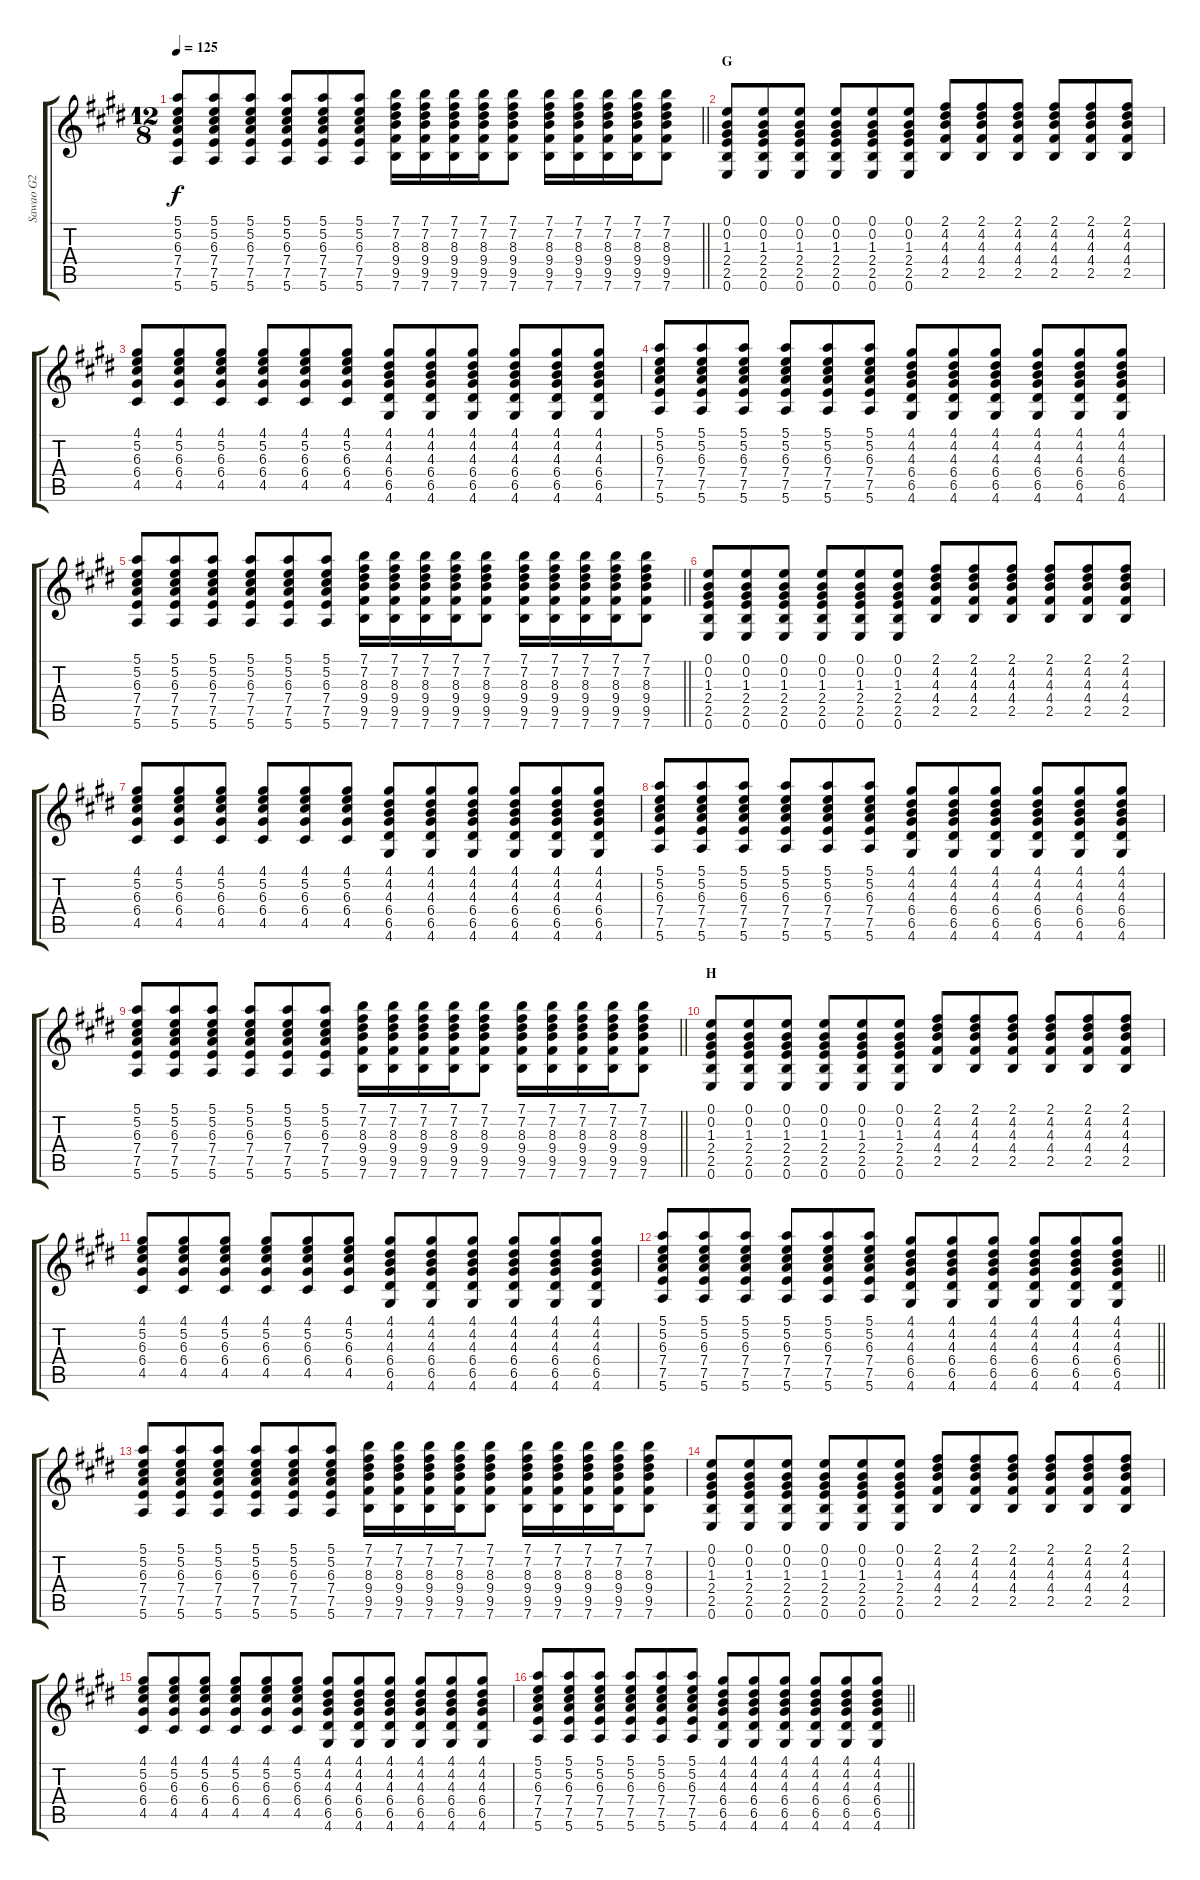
\track ("Sawao G2" "Sawao G2") {instrument distortionguitar}
\staff {score tabs}
\tuning (E4 B3 G3 D3 A2 E2) {hide}
\ts (12 8)
\tempo 125
\clef g2
\barLineRight lightlight
\ks e
(5.1 5.2 6.3 7.4 7.5 5.6).8{dy f} (5.1 5.2 6.3 7.4 7.5 5.6).8 (5.1 5.2 6.3 7.4 7.5 5.6).8 (5.1 5.2 6.3 7.4 7.5 5.6).8 (5.1 5.2 6.3 7.4 7.5 5.6).8 (5.1 5.2 6.3 7.4 7.5 5.6).8 (7.1 7.2 8.3 9.4 9.5 7.6).16 (7.1 7.2 8.3 9.4 9.5 7.6).16 (7.1 7.2 8.3 9.4 9.5 7.6).16 (7.1 7.2 8.3 9.4 9.5 7.6).16 (7.1 7.2 8.3 9.4 9.5 7.6).8 (7.1 7.2 8.3 9.4 9.5 7.6).16 (7.1 7.2 8.3 9.4 9.5 7.6).16 (7.1 7.2 8.3 9.4 9.5 7.6).16 (7.1 7.2 8.3 9.4 9.5 7.6).16 (7.1 7.2 8.3 9.4 9.5 7.6).8 |
\section ("" "G")
(0.1 0.2 1.3 2.4 2.5 0.6).8 (0.1 0.2 1.3 2.4 2.5 0.6).8 (0.1 0.2 1.3 2.4 2.5 0.6).8 (0.1 0.2 1.3 2.4 2.5 0.6).8 (0.1 0.2 1.3 2.4 2.5 0.6).8 (0.1 0.2 1.3 2.4 2.5 0.6).8 (2.1 4.2 4.3 4.4 2.5).8 (2.1 4.2 4.3 4.4 2.5).8 (2.1 4.2 4.3 4.4 2.5).8 (2.1 4.2 4.3 4.4 2.5).8 (2.1 4.2 4.3 4.4 2.5).8 (2.1 4.2 4.3 4.4 2.5).8 |
(4.1 5.2 6.3 6.4 4.5).8 (4.1 5.2 6.3 6.4 4.5).8 (4.1 5.2 6.3 6.4 4.5).8 (4.1 5.2 6.3 6.4 4.5).8 (4.1 5.2 6.3 6.4 4.5).8 (4.1 5.2 6.3 6.4 4.5).8 (4.1 4.2 4.3 6.4 6.5 4.6).8 (4.1 4.2 4.3 6.4 6.5 4.6).8 (4.1 4.2 4.3 6.4 6.5 4.6).8 (4.1 4.2 4.3 6.4 6.5 4.6).8 (4.1 4.2 4.3 6.4 6.5 4.6).8 (4.1 4.2 4.3 6.4 6.5 4.6).8 |
(5.1 5.2 6.3 7.4 7.5 5.6).8 (5.1 5.2 6.3 7.4 7.5 5.6).8 (5.1 5.2 6.3 7.4 7.5 5.6).8 (5.1 5.2 6.3 7.4 7.5 5.6).8 (5.1 5.2 6.3 7.4 7.5 5.6).8 (5.1 5.2 6.3 7.4 7.5 5.6).8 (4.1 4.2 4.3 6.4 6.5 4.6).8 (4.1 4.2 4.3 6.4 6.5 4.6).8 (4.1 4.2 4.3 6.4 6.5 4.6).8 (4.1 4.2 4.3 6.4 6.5 4.6).8 (4.1 4.2 4.3 6.4 6.5 4.6).8 (4.1 4.2 4.3 6.4 6.5 4.6).8 |
\barLineRight lightlight
(5.1 5.2 6.3 7.4 7.5 5.6).8 (5.1 5.2 6.3 7.4 7.5 5.6).8 (5.1 5.2 6.3 7.4 7.5 5.6).8 (5.1 5.2 6.3 7.4 7.5 5.6).8 (5.1 5.2 6.3 7.4 7.5 5.6).8 (5.1 5.2 6.3 7.4 7.5 5.6).8 (7.1 7.2 8.3 9.4 9.5 7.6).16 (7.1 7.2 8.3 9.4 9.5 7.6).16 (7.1 7.2 8.3 9.4 9.5 7.6).16 (7.1 7.2 8.3 9.4 9.5 7.6).16 (7.1 7.2 8.3 9.4 9.5 7.6).8 (7.1 7.2 8.3 9.4 9.5 7.6).16 (7.1 7.2 8.3 9.4 9.5 7.6).16 (7.1 7.2 8.3 9.4 9.5 7.6).16 (7.1 7.2 8.3 9.4 9.5 7.6).16 (7.1 7.2 8.3 9.4 9.5 7.6).8 |
(0.1 0.2 1.3 2.4 2.5 0.6).8 (0.1 0.2 1.3 2.4 2.5 0.6).8 (0.1 0.2 1.3 2.4 2.5 0.6).8 (0.1 0.2 1.3 2.4 2.5 0.6).8 (0.1 0.2 1.3 2.4 2.5 0.6).8 (0.1 0.2 1.3 2.4 2.5 0.6).8 (2.1 4.2 4.3 4.4 2.5).8 (2.1 4.2 4.3 4.4 2.5).8 (2.1 4.2 4.3 4.4 2.5).8 (2.1 4.2 4.3 4.4 2.5).8 (2.1 4.2 4.3 4.4 2.5).8 (2.1 4.2 4.3 4.4 2.5).8 |
(4.1 5.2 6.3 6.4 4.5).8 (4.1 5.2 6.3 6.4 4.5).8 (4.1 5.2 6.3 6.4 4.5).8 (4.1 5.2 6.3 6.4 4.5).8 (4.1 5.2 6.3 6.4 4.5).8 (4.1 5.2 6.3 6.4 4.5).8 (4.1 4.2 4.3 6.4 6.5 4.6).8 (4.1 4.2 4.3 6.4 6.5 4.6).8 (4.1 4.2 4.3 6.4 6.5 4.6).8 (4.1 4.2 4.3 6.4 6.5 4.6).8 (4.1 4.2 4.3 6.4 6.5 4.6).8 (4.1 4.2 4.3 6.4 6.5 4.6).8 |
(5.1 5.2 6.3 7.4 7.5 5.6).8 (5.1 5.2 6.3 7.4 7.5 5.6).8 (5.1 5.2 6.3 7.4 7.5 5.6).8 (5.1 5.2 6.3 7.4 7.5 5.6).8 (5.1 5.2 6.3 7.4 7.5 5.6).8 (5.1 5.2 6.3 7.4 7.5 5.6).8 (4.1 4.2 4.3 6.4 6.5 4.6).8 (4.1 4.2 4.3 6.4 6.5 4.6).8 (4.1 4.2 4.3 6.4 6.5 4.6).8 (4.1 4.2 4.3 6.4 6.5 4.6).8 (4.1 4.2 4.3 6.4 6.5 4.6).8 (4.1 4.2 4.3 6.4 6.5 4.6).8 |
\barLineRight lightlight
(5.1 5.2 6.3 7.4 7.5 5.6).8 (5.1 5.2 6.3 7.4 7.5 5.6).8 (5.1 5.2 6.3 7.4 7.5 5.6).8 (5.1 5.2 6.3 7.4 7.5 5.6).8 (5.1 5.2 6.3 7.4 7.5 5.6).8 (5.1 5.2 6.3 7.4 7.5 5.6).8 (7.1 7.2 8.3 9.4 9.5 7.6).16 (7.1 7.2 8.3 9.4 9.5 7.6).16 (7.1 7.2 8.3 9.4 9.5 7.6).16 (7.1 7.2 8.3 9.4 9.5 7.6).16 (7.1 7.2 8.3 9.4 9.5 7.6).8 (7.1 7.2 8.3 9.4 9.5 7.6).16 (7.1 7.2 8.3 9.4 9.5 7.6).16 (7.1 7.2 8.3 9.4 9.5 7.6).16 (7.1 7.2 8.3 9.4 9.5 7.6).16 (7.1 7.2 8.3 9.4 9.5 7.6).8 |
\section ("" "H")
(0.1 0.2 1.3 2.4 2.5 0.6).8 (0.1 0.2 1.3 2.4 2.5 0.6).8 (0.1 0.2 1.3 2.4 2.5 0.6).8 (0.1 0.2 1.3 2.4 2.5 0.6).8 (0.1 0.2 1.3 2.4 2.5 0.6).8 (0.1 0.2 1.3 2.4 2.5 0.6).8 (2.1 4.2 4.3 4.4 2.5).8 (2.1 4.2 4.3 4.4 2.5).8 (2.1 4.2 4.3 4.4 2.5).8 (2.1 4.2 4.3 4.4 2.5).8 (2.1 4.2 4.3 4.4 2.5).8 (2.1 4.2 4.3 4.4 2.5).8 |
(4.1 5.2 6.3 6.4 4.5).8 (4.1 5.2 6.3 6.4 4.5).8 (4.1 5.2 6.3 6.4 4.5).8 (4.1 5.2 6.3 6.4 4.5).8 (4.1 5.2 6.3 6.4 4.5).8 (4.1 5.2 6.3 6.4 4.5).8 (4.1 4.2 4.3 6.4 6.5 4.6).8 (4.1 4.2 4.3 6.4 6.5 4.6).8 (4.1 4.2 4.3 6.4 6.5 4.6).8 (4.1 4.2 4.3 6.4 6.5 4.6).8 (4.1 4.2 4.3 6.4 6.5 4.6).8 (4.1 4.2 4.3 6.4 6.5 4.6).8 |
\barLineRight lightlight
(5.1 5.2 6.3 7.4 7.5 5.6).8 (5.1 5.2 6.3 7.4 7.5 5.6).8 (5.1 5.2 6.3 7.4 7.5 5.6).8 (5.1 5.2 6.3 7.4 7.5 5.6).8 (5.1 5.2 6.3 7.4 7.5 5.6).8 (5.1 5.2 6.3 7.4 7.5 5.6).8 (4.1 4.2 4.3 6.4 6.5 4.6).8 (4.1 4.2 4.3 6.4 6.5 4.6).8 (4.1 4.2 4.3 6.4 6.5 4.6).8 (4.1 4.2 4.3 6.4 6.5 4.6).8 (4.1 4.2 4.3 6.4 6.5 4.6).8 (4.1 4.2 4.3 6.4 6.5 4.6).8 |
\section ("" "")
(5.1 5.2 6.3 7.4 7.5 5.6).8 (5.1 5.2 6.3 7.4 7.5 5.6).8 (5.1 5.2 6.3 7.4 7.5 5.6).8 (5.1 5.2 6.3 7.4 7.5 5.6).8 (5.1 5.2 6.3 7.4 7.5 5.6).8 (5.1 5.2 6.3 7.4 7.5 5.6).8 (7.1 7.2 8.3 9.4 9.5 7.6).16 (7.1 7.2 8.3 9.4 9.5 7.6).16 (7.1 7.2 8.3 9.4 9.5 7.6).16 (7.1 7.2 8.3 9.4 9.5 7.6).16 (7.1 7.2 8.3 9.4 9.5 7.6).8 (7.1 7.2 8.3 9.4 9.5 7.6).16 (7.1 7.2 8.3 9.4 9.5 7.6).16 (7.1 7.2 8.3 9.4 9.5 7.6).16 (7.1 7.2 8.3 9.4 9.5 7.6).16 (7.1 7.2 8.3 9.4 9.5 7.6).8 |
(0.1 0.2 1.3 2.4 2.5 0.6).8 (0.1 0.2 1.3 2.4 2.5 0.6).8 (0.1 0.2 1.3 2.4 2.5 0.6).8 (0.1 0.2 1.3 2.4 2.5 0.6).8 (0.1 0.2 1.3 2.4 2.5 0.6).8 (0.1 0.2 1.3 2.4 2.5 0.6).8 (2.1 4.2 4.3 4.4 2.5).8 (2.1 4.2 4.3 4.4 2.5).8 (2.1 4.2 4.3 4.4 2.5).8 (2.1 4.2 4.3 4.4 2.5).8 (2.1 4.2 4.3 4.4 2.5).8 (2.1 4.2 4.3 4.4 2.5).8 |
(4.1 5.2 6.3 6.4 4.5).8{volume 0} (4.1 5.2 6.3 6.4 4.5).8 (4.1 5.2 6.3 6.4 4.5).8 (4.1 5.2 6.3 6.4 4.5).8 (4.1 5.2 6.3 6.4 4.5).8 (4.1 5.2 6.3 6.4 4.5).8 (4.1 4.2 4.3 6.4 6.5 4.6).8 (4.1 4.2 4.3 6.4 6.5 4.6).8 (4.1 4.2 4.3 6.4 6.5 4.6).8 (4.1 4.2 4.3 6.4 6.5 4.6).8 (4.1 4.2 4.3 6.4 6.5 4.6).8 (4.1 4.2 4.3 6.4 6.5 4.6).8 |
\barLineRight lightlight
(5.1 5.2 6.3 7.4 7.5 5.6).8 (5.1 5.2 6.3 7.4 7.5 5.6).8 (5.1 5.2 6.3 7.4 7.5 5.6).8 (5.1 5.2 6.3 7.4 7.5 5.6).8 (5.1 5.2 6.3 7.4 7.5 5.6).8 (5.1 5.2 6.3 7.4 7.5 5.6).8 (4.1 4.2 4.3 6.4 6.5 4.6).8 (4.1 4.2 4.3 6.4 6.5 4.6).8 (4.1 4.2 4.3 6.4 6.5 4.6).8 (4.1 4.2 4.3 6.4 6.5 4.6).8 (4.1 4.2 4.3 6.4 6.5 4.6).8 (4.1 4.2 4.3 6.4 6.5 4.6).8
